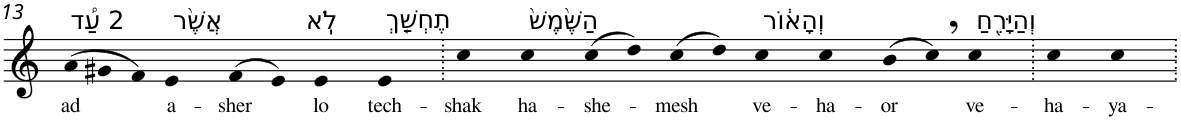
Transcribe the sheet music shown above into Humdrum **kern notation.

**kern	**text
*part1	*part1
*staff1	*staff1
*I"Piano	*
*I'Pno	*
!!LO:PB:g=z
*clefG2	*
*k[]	*
*Xtuplet	*
=13	=13
!LO:TX:a:t=2 עַ֠ד	!
!	!LO:LY:b
(>12a	ad
12g#X	.
12f)	.
!LO:TX:a:t=אֲשֶׁ֨ר	!
!	!LO:LY:b
4e	a-
!	!LO:LY:b
(>8f	-sher
8e)	.
!LO:TX:a:t=לֹֽא	!
!	!LO:LY:b
4e	lo
!LO:TX:a:t=תֶחְשַׁ֤ךְ	!
!	!LO:LY:b
4e	tech-
=14.	=14.
!	!LO:LY:b
4cc	-shak
!LO:TX:a:t=הַשֶּׁ֙מֶשׁ֙	!
!	!LO:LY:b
4cc	ha-
!	!LO:LY:b
(>8cc	-she-
8dd)	.
!	!LO:LY:b
(>8cc	-mesh
8dd)	.
!LO:TX:a:t=וְהָא֔וֹר	!
!	!LO:LY:b
4cc	ve-
!	!LO:LY:b
4cc	-ha-
!	!LO:LY:b
(>8b	-or
8cc,)	.
!LO:TX:a:t=וְהַיָּרֵ֖חַ	!
!	!LO:LY:b
4cc	ve-
=15.	=15.
!	!LO:LY:b
4cc	-ha-
!	!LO:LY:b
4cc	-ya-
=.	=.
*-	*-
